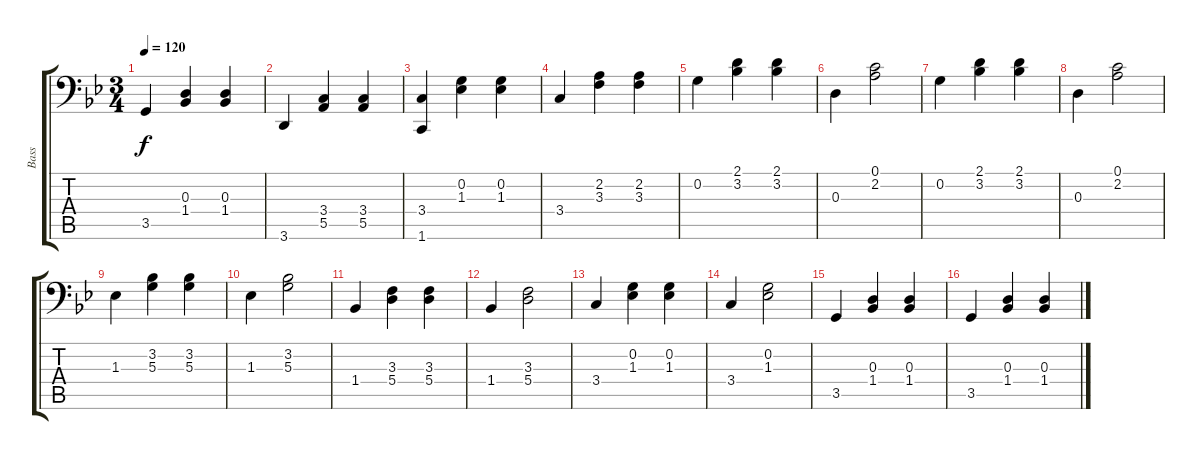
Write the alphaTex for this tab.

\track ("Bass" "Bass") {instrument contrabass}
\staff {score tabs}
\tuning (C3 G2 D2 A1 E1 B0) {hide}
\ts (3 4)
\tempo 120
\clef f4
\ks gminor
3.5.4{dy f} (0.3 1.4).4 (0.3 1.4).4 |
3.6.4 (3.4 5.5).4 (3.4 5.5).4 |
(3.4 1.6).4 (0.2 1.3).4 (0.2 1.3).4 |
3.4.4 (2.2 3.3).4 (2.2 3.3).4 |
0.2.4 (2.1 3.2).4 (2.1 3.2).4 |
0.3.4 (0.1 2.2).2 |
0.2.4 (2.1 3.2).4 (2.1 3.2).4 |
0.3.4 (0.1 2.2).2 |
1.3.4 (3.2 5.3).4 (3.2 5.3).4 |
1.3.4 (3.2 5.3).2 |
1.4.4 (3.3 5.4).4 (3.3 5.4).4 |
1.4.4 (3.3 5.4).2 |
3.4.4 (0.2 1.3).4 (0.2 1.3).4 |
3.4.4 (0.2 1.3).2 |
3.5.4 (0.3 1.4).4 (0.3 1.4).4 |
3.5.4 (0.3 1.4).4 (0.3 1.4).4
